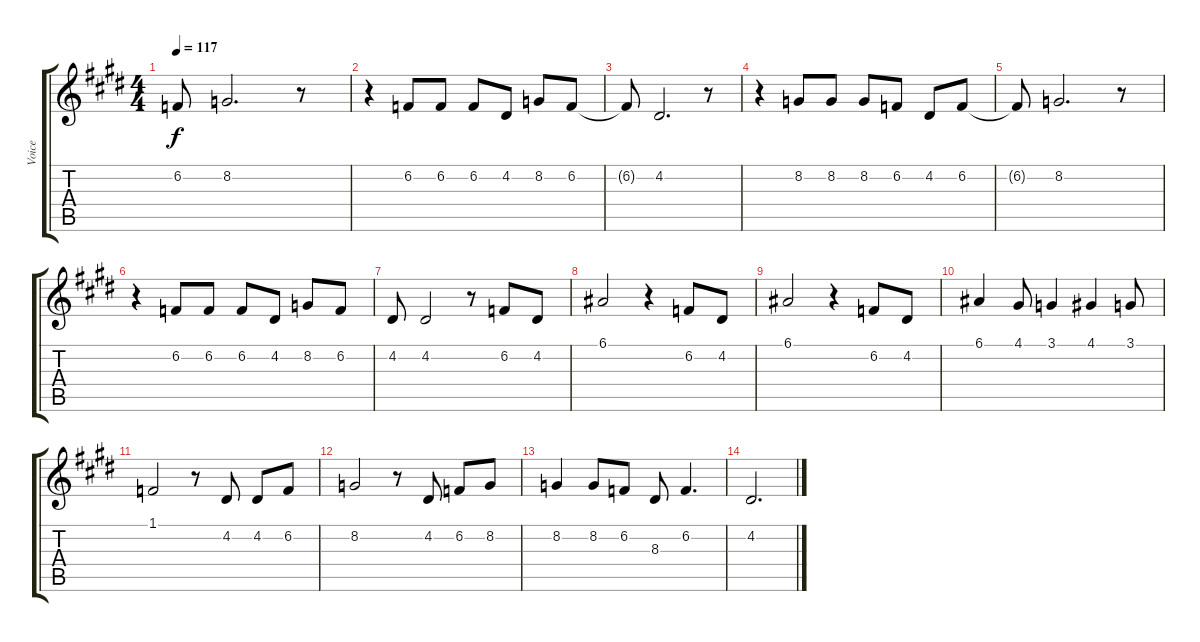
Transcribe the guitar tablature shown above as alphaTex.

\track ("Voice" "Voice") {instrument cello}
\staff {score tabs}
\tuning (E4 B3 G3 D3 A2 E2) {hide}
\ts (4 4)
\tempo 117
\clef g2
\ks c#minor
6.2{t}.8{dy f} 8.2.2{d} r.8 |
r.4 6.2.8 6.2.8 6.2.8 4.2.8 8.2.8 6.2.8 |
6.2{t}.8 4.2.2{d} r.8 |
r.4 8.2.8 8.2.8 8.2.8 6.2.8 4.2.8 6.2.8 |
6.2{t}.8 8.2.2{d} r.8 |
r.4 6.2.8 6.2.8 6.2.8 4.2.8 8.2.8 6.2.8 |
4.2.8 4.2.2 r.8 6.2.8 4.2.8 |
6.1.2 r.4 6.2.8 4.2.8 |
6.1.2 r.4 6.2.8 4.2.8 |
6.1.4 4.1.8 3.1.4 4.1.4 3.1.8 |
1.1.2 r.8 4.2.8 4.2.8 6.2.8 |
8.2.2 r.8 4.2.8 6.2.8 8.2.8 |
8.2.4 8.2.8 6.2.8 8.3.8 6.2.4{d} |
4.2.2{d}
